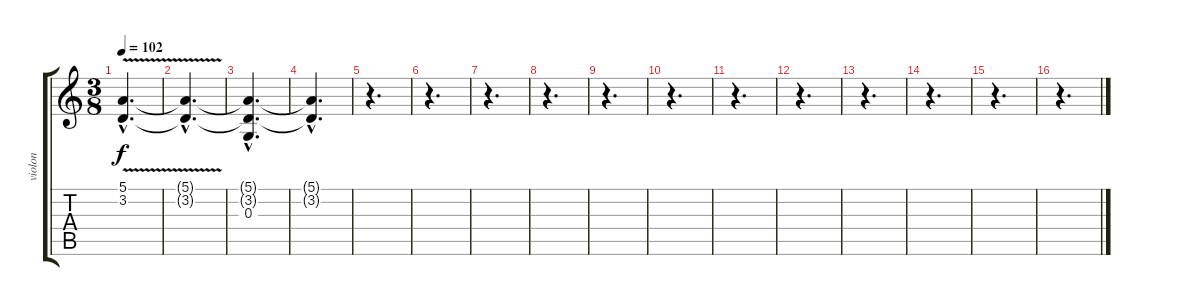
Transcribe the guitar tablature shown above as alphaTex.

\track ("violon" "violon") {instrument violin}
\staff {score tabs}
\tuning (E4 B3 G3 D3 A2 E2) {hide}
\ts (3 8)
\tempo 102
\clef g2
\ks c
(5.1{v hac} 3.2{v hac}).4{d dy f} |
(5.1{hac t} 3.2{hac t}).4{d} |
(5.1{hac t} 3.2{hac t} 0.3{hac}).4{d} |
(5.1{hac t} 3.2{hac t}).4{d} |
r.4{d} |
r.4{d} |
r.4{d} |
r.4{d} |
r.4{d} |
r.4{d} |
r.4{d} |
r.4{d} |
r.4{d} |
r.4{d} |
r.4{d} |
r.4{d}
